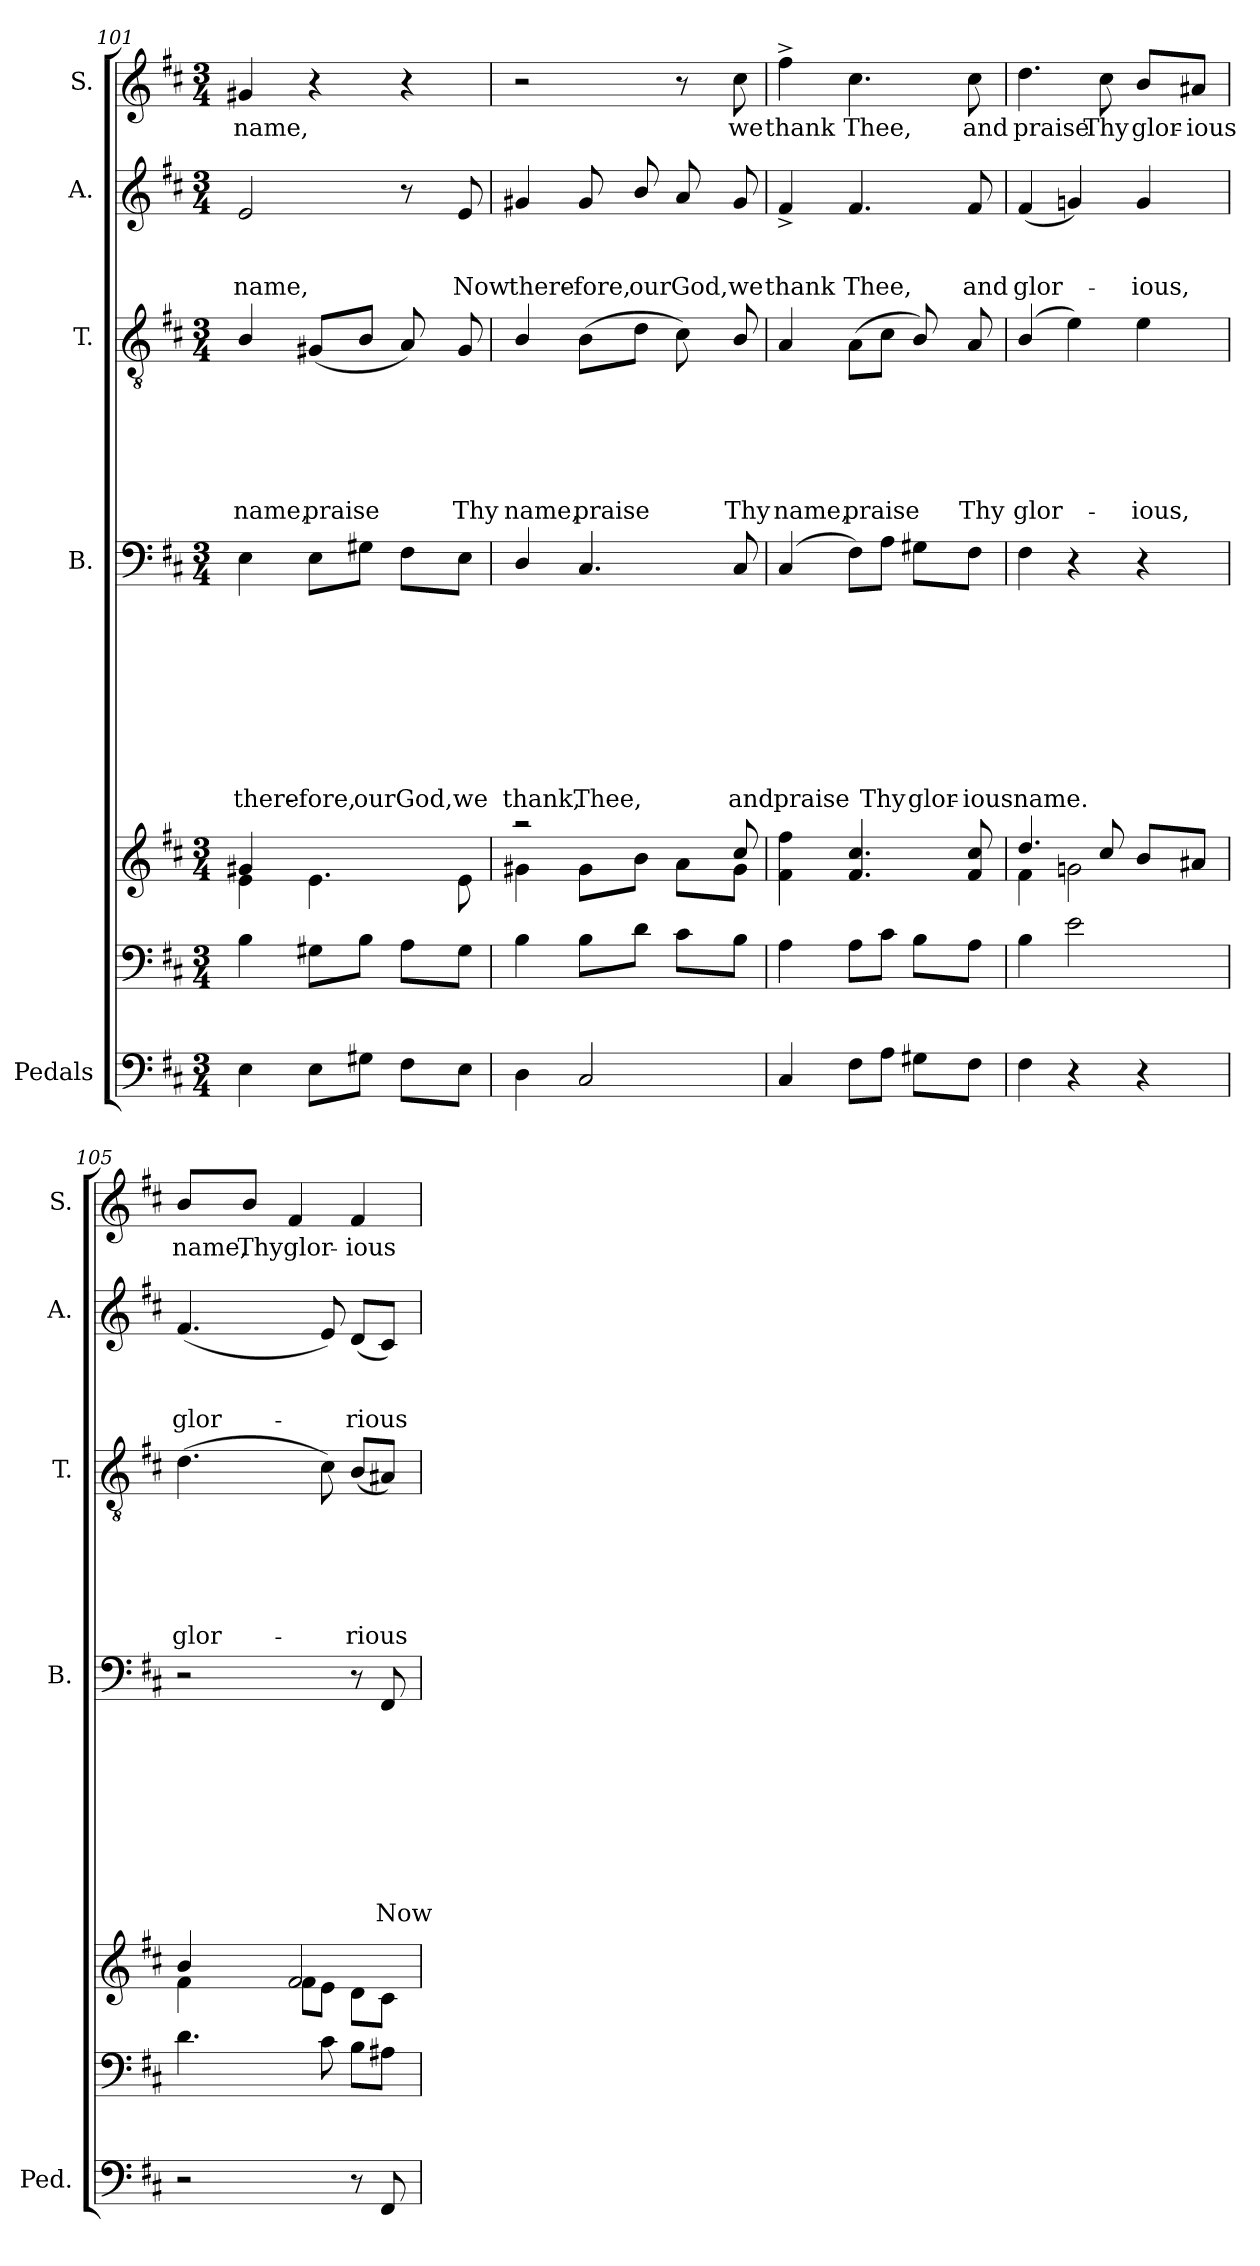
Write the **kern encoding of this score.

**kern	**kern	**kern	**kern	**text	**text	**text	**text	**text	**text	**text	**text	**text	**kern	**text	**text	**text	**text	**text	**text	**kern	**text	**text	**text	**kern	**text
*part7	*part6	*part5	*part4	*part4	*part4	*part4	*part4	*part4	*part4	*part4	*part4	*part4	*part3	*part3	*part3	*part3	*part3	*part3	*part3	*part2	*part2	*part2	*part2	*part1	*part1
*staff7	*staff6	*staff5	*staff4	*staff4	*staff4	*staff4	*staff4	*staff4	*staff4	*staff4	*staff4	*staff4	*staff3	*staff3	*staff3	*staff3	*staff3	*staff3	*staff3	*staff2	*staff2	*staff2	*staff2	*staff1	*staff1
*I"Pedals	*	*	*I"B.	*	*	*	*	*	*	*	*	*	*I"T.	*	*	*	*	*	*	*I"A.	*	*	*	*I"S.	*
*I'Ped.	*	*	*I'B.	*	*	*	*	*	*	*	*	*	*I'T.	*	*	*	*	*	*	*I'A.	*	*	*	*I'S.	*
*clefF4	*clefF4	*clefG2	*clefF4	*	*	*	*	*	*	*	*	*	*clefGv2	*	*	*	*	*	*	*clefG2	*	*	*	*clefG2	*
*k[f#c#]	*k[f#c#]	*k[f#c#]	*k[f#c#]	*	*	*	*	*	*	*	*	*	*k[f#c#]	*	*	*	*	*	*	*k[f#c#]	*	*	*	*k[f#c#]	*
*D:	*D:	*D:	*D:	*	*	*	*	*	*	*	*	*	*D:	*	*	*	*	*	*	*D:	*	*	*	*D:	*
*M3/4	*M3/4	*M3/4	*M3/4	*	*	*	*	*	*	*	*	*	*M3/4	*	*	*	*	*	*	*M3/4	*	*	*	*M3/4	*
=101	=101	=101	=101	=101	=101	=101	=101	=101	=101	=101	=101	=101	=101	=101	=101	=101	=101	=101	=101	=101	=101	=101	=101	=101	=101
*	*	*^	*	*	*	*	*	*	*	*	*	*	*	*	*	*	*	*	*	*	*	*	*	*	*
!	!	!	!	!	!	!	!	!	!	!	!	!	!LO:LY:b	!	!	!	!	!	!	!LO:LY:b	!	!	!	!LO:LY:b	!	!LO:LY:b
4E\	4B\	4g#X/	4e\	4E\	.	.	.	.	.	.	.	.	there-	4B/	.	.	.	.	.	name,	2e/	.	.	name,	4g#X/	name,
!	!	!	!	!	!	!	!	!	!	!	!	!	!LO:LY:b	!	!	!	!	!	!	!LO:LY:b	!	!	!	!	!	!
8E\L	8G#X\L	2ryy	4.e\	8E\L	.	.	.	.	.	.	.	.	-fore,	(<8G#X/L	.	.	.	.	.	praise	.	.	.	.	4r	.
!	!	!	!	!	!	!	!	!	!	!	!	!	!LO:LY:b	!	!	!	!	!	!	!	!	!	!	!	!	!
8G#X\J	8B\J	.	.	8G#X\J	.	.	.	.	.	.	.	.	our	8B/J	.	.	.	.	.	.	.	.	.	.	.	.
!	!	!	!	!	!	!	!	!	!	!	!	!	!LO:LY:b	!	!	!	!	!	!	!	!	!	!	!	!	!
8F#\L	8A\L	.	.	8F#\L	.	.	.	.	.	.	.	.	God,	8A/)	.	.	.	.	.	.	8r	.	.	.	4r	.
!	!	!	!	!	!	!	!	!	!	!	!	!	!LO:LY:b	!	!	!	!	!	!	!LO:LY:b	!	!	!	!LO:LY:b	!	!
8E\J	8G#\J	.	8e\	8E\J	.	.	.	.	.	.	.	.	we	8G#/	.	.	.	.	.	Thy	8e/	.	.	Now	.	.
=102	=102	=102	=102	=102	=102	=102	=102	=102	=102	=102	=102	=102	=102	=102	=102	=102	=102	=102	=102	=102	=102	=102	=102	=102	=102	=102
!	!	!	!	!	!	!	!	!	!	!	!	!	!LO:LY:b	!	!	!	!	!	!	!LO:LY:b	!	!	!	!LO:LY:b	!	!
4D\	4B\	2raa	4g#X\	4D/	.	.	.	.	.	.	.	.	thank,	4B/	.	.	.	.	.	name,	4g#X/	.	.	there-	2r	.
!	!	!	!	!	!	!	!	!	!	!	!	!	!LO:LY:b	!	!	!	!	!	!	!LO:LY:b	!	!	!	!LO:LY:b	!	!
2C#/	8B\L	.	8g#\L	4.C#/	.	.	.	.	.	.	.	.	Thee,	(>8B\L	.	.	.	.	.	praise	8g#/	.	.	-fore,	.	.
!	!	!	!	!	!	!	!	!	!	!	!	!	!	!	!	!	!	!	!	!	!	!	!	!LO:LY:b	!	!
.	8d\J	.	8b\J	.	.	.	.	.	.	.	.	.	.	8d\J	.	.	.	.	.	.	8b/	.	.	our	.	.
!	!	!	!	!	!	!	!	!	!	!	!	!	!	!	!	!	!	!	!	!	!	!	!	!LO:LY:b	!	!
.	8c#\L	8ryy	8a\L	.	.	.	.	.	.	.	.	.	.	8c#\)	.	.	.	.	.	.	8a/	.	.	God,	8r	.
!	!	!	!	!	!	!	!	!	!	!	!	!	!LO:LY:b	!	!	!	!	!	!	!LO:LY:b	!	!	!	!LO:LY:b	!	!LO:LY:b
.	8B\J	8cc#/	8g#\J	8C#/	.	.	.	.	.	.	.	.	and	8B/	.	.	.	.	.	Thy	8g#/	.	.	we	8cc#\	we
!!LO:LB:g=z
=103	=103	=103	=103	=103	=103	=103	=103	=103	=103	=103	=103	=103	=103	=103	=103	=103	=103	=103	=103	=103	=103	=103	=103	=103	=103	=103
!	!	!	!	!	!	!	!	!	!	!	!	!	!LO:LY:b	!	!	!	!	!	!	!LO:LY:b	!	!	!	!LO:LY:b	!	!LO:LY:b
*	*	*v	*v	*	*	*	*	*	*	*	*	*	*	*	*	*	*	*	*	*	*	*	*	*	*	*
4C#/	4A\	4f#\ 4ff#\	(<4C#/	.	.	.	.	.	.	.	.	praise	4A/	.	.	.	.	.	name,	4f#^</	.	.	thank	4ff#^>\	thank
!	!	!	!	!	!	!	!	!	!	!	!	!	!	!	!	!	!	!	!LO:LY:b	!	!	!	!LO:LY:b	!	!LO:LY:b
8F#\L	8A\L	4.f#/ 4.cc#/	8F#\L)	.	.	.	.	.	.	.	.	.	(>8A\L	.	.	.	.	.	praise	4.f#/	.	.	Thee,	4.cc#\	Thee,
!	!	!	!	!	!	!	!	!	!	!	!	!LO:LY:b	!	!	!	!	!	!	!	!	!	!	!	!	!
8A\J	8c#\J	.	8A\J	.	.	.	.	.	.	.	.	Thy	8c#\J	.	.	.	.	.	.	.	.	.	.	.	.
!	!	!	!	!	!	!	!	!	!	!	!	!LO:LY:b	!	!	!	!	!	!	!	!	!	!	!	!	!
8G#X\L	8B\L	.	8G#X\L	.	.	.	.	.	.	.	.	glor-	8B/)	.	.	.	.	.	.	.	.	.	.	.	.
!	!	!	!	!	!	!	!	!	!	!	!	!LO:LY:b	!	!	!	!	!	!	!LO:LY:b	!	!	!	!LO:LY:b	!	!LO:LY:b
8F#\J	8A\J	8f#/ 8cc#/	8F#\J	.	.	.	.	.	.	.	.	-ious	8A/	.	.	.	.	.	Thy	8f#/	.	.	and	8cc#\	and
=104	=104	=104	=104	=104	=104	=104	=104	=104	=104	=104	=104	=104	=104	=104	=104	=104	=104	=104	=104	=104	=104	=104	=104	=104	=104
*	*	*^	*	*	*	*	*	*	*	*	*	*	*	*	*	*	*	*	*	*	*	*	*	*	*
!	!	!	!	!	!	!	!	!	!	!	!	!	!LO:LY:b	!	!	!	!	!	!	!LO:LY:b	!	!	!	!LO:LY:b	!	!LO:LY:b
4F#\	4B\	4f#\	4.dd/	4F#\	.	.	.	.	.	.	.	.	name.	(<4B/	.	.	.	.	.	glor-	(<4f#/	.	.	glor-	4.dd\	praise
4r	2e\	2gn\	.	4r	.	.	.	.	.	.	.	.	.	4e\)	.	.	.	.	.	.	4gn/)	.	.	.	.	.
!	!	!	!	!	!	!	!	!	!	!	!	!	!	!	!	!	!	!	!	!	!	!	!	!	!	!LO:LY:b
.	.	.	8cc#/	.	.	.	.	.	.	.	.	.	.	.	.	.	.	.	.	.	.	.	.	.	8cc#\	Thy
!	!	!	!	!	!	!	!	!	!	!	!	!	!	!	!	!	!	!	!	!LO:LY:b	!	!	!	!LO:LY:b	!	!LO:LY:b
4r	.	.	8b/L	4r	.	.	.	.	.	.	.	.	.	4e\	.	.	.	.	.	-ious,	4g/	.	.	-ious,	8b/L	glor-
!	!	!	!	!	!	!	!	!	!	!	!	!	!	!	!	!	!	!	!	!	!	!	!	!	!	!LO:LY:b
.	.	.	8a#X/J	.	.	.	.	.	.	.	.	.	.	.	.	.	.	.	.	.	.	.	.	.	8a#X/J	-ious
=105	=105	=105	=105	=105	=105	=105	=105	=105	=105	=105	=105	=105	=105	=105	=105	=105	=105	=105	=105	=105	=105	=105	=105	=105	=105	=105
!	!	!	!	!	!	!	!	!	!	!	!	!	!	!	!	!	!	!	!	!LO:LY:b	!	!	!	!LO:LY:b	!	!LO:LY:b
2r	4.d\	4b/	4f#\	2r	.	.	.	.	.	.	.	.	.	(>4.d\	.	.	.	.	.	glor-	(<4.f#/	.	.	glor-	8b/L	name,
!	!	!	!	!	!	!	!	!	!	!	!	!	!	!	!	!	!	!	!	!	!	!	!	!	!	!LO:LY:b
.	.	.	.	.	.	.	.	.	.	.	.	.	.	.	.	.	.	.	.	.	.	.	.	.	8b/J	Thy
!	!	!	!	!	!	!	!	!	!	!	!	!	!	!	!	!	!	!	!	!	!	!	!	!	!	!LO:LY:b
.	.	2f#/	8f#\L	.	.	.	.	.	.	.	.	.	.	.	.	.	.	.	.	.	.	.	.	.	4f#/	glor-
.	8c#\	.	8e\J	.	.	.	.	.	.	.	.	.	.	8c#\)	.	.	.	.	.	.	8e/)	.	.	.	.	.
!	!	!	!	!	!	!	!	!	!	!	!	!	!	!	!	!	!	!	!	!LO:LY:b	!	!	!	!LO:LY:b	!	!LO:LY:b
8r	8B\L	.	8d\L	8r	.	.	.	.	.	.	.	.	.	(<8B/L	.	.	.	.	.	-rious	(<8d/L	.	.	-rious	4f#/	-ious
!	!	!	!	!	!	!	!	!	!	!	!	!	!LO:LY:b	!	!	!	!	!	!	!	!	!	!	!	!	!
8FF#/	8A#X\J	.	8c#\J	8FF#/	.	.	.	.	.	.	.	.	Now	8A#X/J)	.	.	.	.	.	.	8c#/J)	.	.	.	.	.
*	*	*v	*v	*	*	*	*	*	*	*	*	*	*	*	*	*	*	*	*	*	*	*	*	*	*	*
=	=	=	=	=	=	=	=	=	=	=	=	=	=	=	=	=	=	=	=	=	=	=	=	=	=
*-	*-	*-	*-	*-	*-	*-	*-	*-	*-	*-	*-	*-	*-	*-	*-	*-	*-	*-	*-	*-	*-	*-	*-	*-	*-
